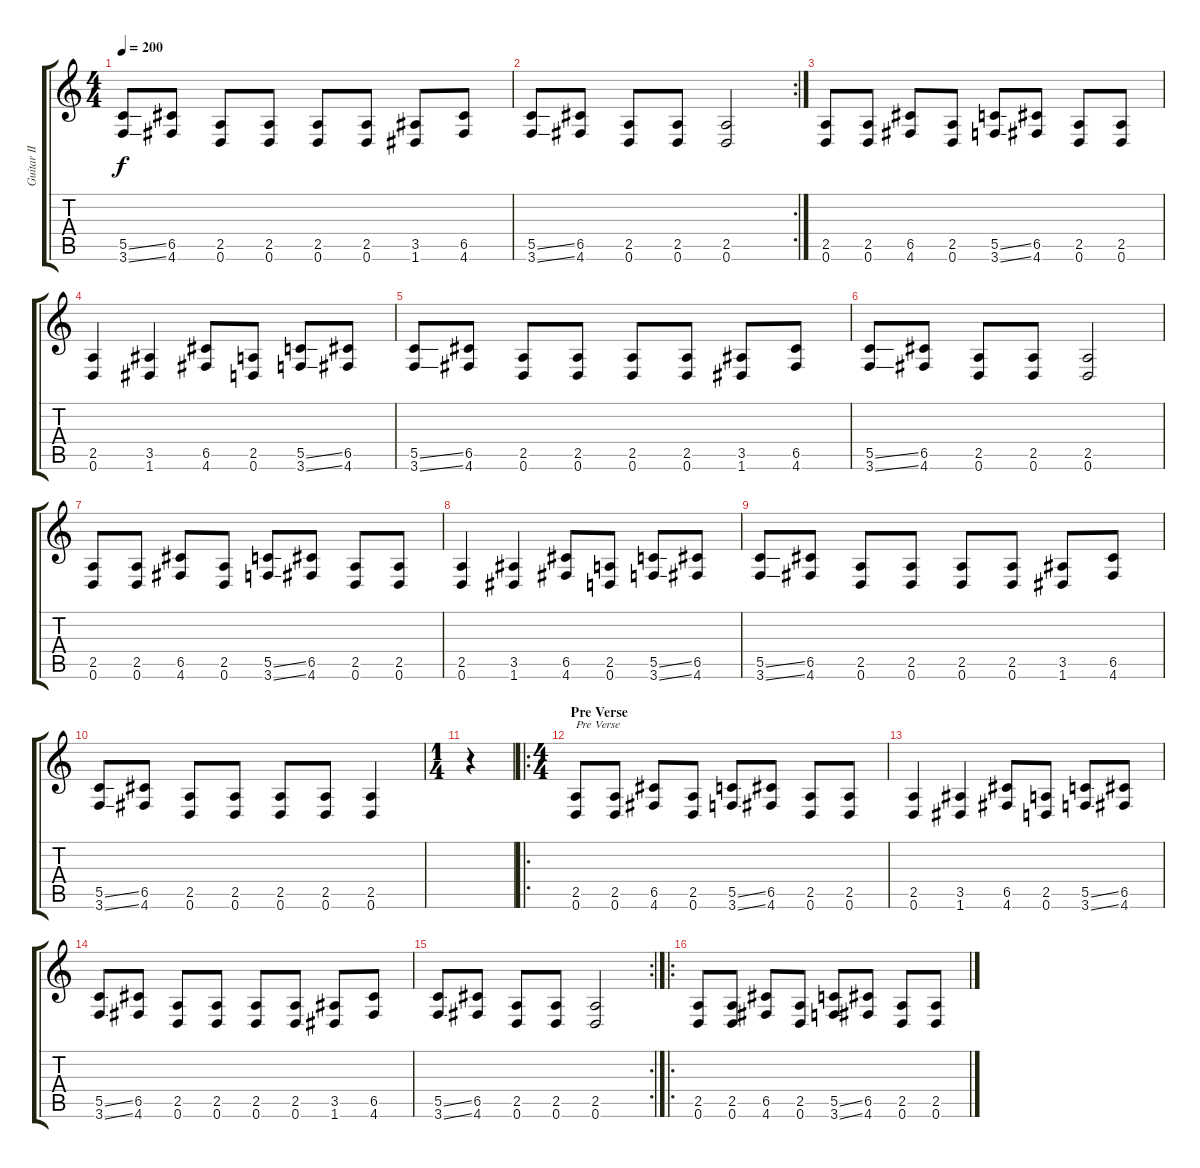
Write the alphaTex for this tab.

\track ("Guitar II [Vogg]" "Guitar II ") {instrument distortionguitar}
\staff {score tabs}
\tuning (D4 A3 F3 C3 G2 D2) {hide}
\ts (4 4)
\tempo 200
\clef g2
\ks c
(5.5{ss} 3.6{ss}).8{dy f} (6.5 4.6).8 (2.5 0.6).8 (2.5 0.6).8 (2.5 0.6).8 (2.5 0.6).8 (3.5 1.6).8 (6.5 4.6).8 |
\rc 2
(5.5{ss} 3.6{ss}).8 (6.5 4.6).8 (2.5 0.6).8 (2.5 0.6).8 (2.5 0.6).2 |
(2.5 0.6).8 (2.5 0.6).8 (6.5 4.6).8 (2.5 0.6).8 (5.5{ss} 3.6{ss}).8 (6.5 4.6).8 (2.5 0.6).8 (2.5 0.6).8 |
(2.5 0.6).4 (3.5 1.6).4 (6.5 4.6).8 (2.5 0.6).8 (5.5{ss} 3.6{ss}).8 (6.5 4.6).8 |
(5.5{ss} 3.6{ss}).8 (6.5 4.6).8 (2.5 0.6).8 (2.5 0.6).8 (2.5 0.6).8 (2.5 0.6).8 (3.5 1.6).8 (6.5 4.6).8 |
(5.5{ss} 3.6{ss}).8 (6.5 4.6).8 (2.5 0.6).8 (2.5 0.6).8 (2.5 0.6).2 |
(2.5 0.6).8 (2.5 0.6).8 (6.5 4.6).8 (2.5 0.6).8 (5.5{ss} 3.6{ss}).8 (6.5 4.6).8 (2.5 0.6).8 (2.5 0.6).8 |
(2.5 0.6).4 (3.5 1.6).4 (6.5 4.6).8 (2.5 0.6).8 (5.5{ss} 3.6{ss}).8 (6.5 4.6).8 |
(5.5{ss} 3.6{ss}).8 (6.5 4.6).8 (2.5 0.6).8 (2.5 0.6).8 (2.5 0.6).8 (2.5 0.6).8 (3.5 1.6).8 (6.5 4.6).8 |
(5.5{ss} 3.6{ss}).8 (6.5 4.6).8 (2.5 0.6).8 (2.5 0.6).8 (2.5 0.6).8 (2.5 0.6).8 (2.5 0.6).4 |
\ts (1 4)
r.4 |
\ro
\ts (4 4)
\section ("" "Pre Verse")
(2.5 0.6).8{txt "Pre Verse"} (2.5 0.6).8 (6.5 4.6).8 (2.5 0.6).8 (5.5{ss} 3.6{ss}).8 (6.5 4.6).8 (2.5 0.6).8 (2.5 0.6).8 |
(2.5 0.6).4 (3.5 1.6).4 (6.5 4.6).8 (2.5 0.6).8 (5.5{ss} 3.6{ss}).8 (6.5 4.6).8 |
(5.5{ss} 3.6{ss}).8 (6.5 4.6).8 (2.5 0.6).8 (2.5 0.6).8 (2.5 0.6).8 (2.5 0.6).8 (3.5 1.6).8 (6.5 4.6).8 |
\rc 2
(5.5{ss} 3.6{ss}).8 (6.5 4.6).8 (2.5 0.6).8 (2.5 0.6).8 (2.5 0.6).2 |
\ro
(2.5 0.6).8 (2.5 0.6).8 (6.5 4.6).8 (2.5 0.6).8 (5.5{ss} 3.6{ss}).8 (6.5 4.6).8 (2.5 0.6).8 (2.5 0.6).8
